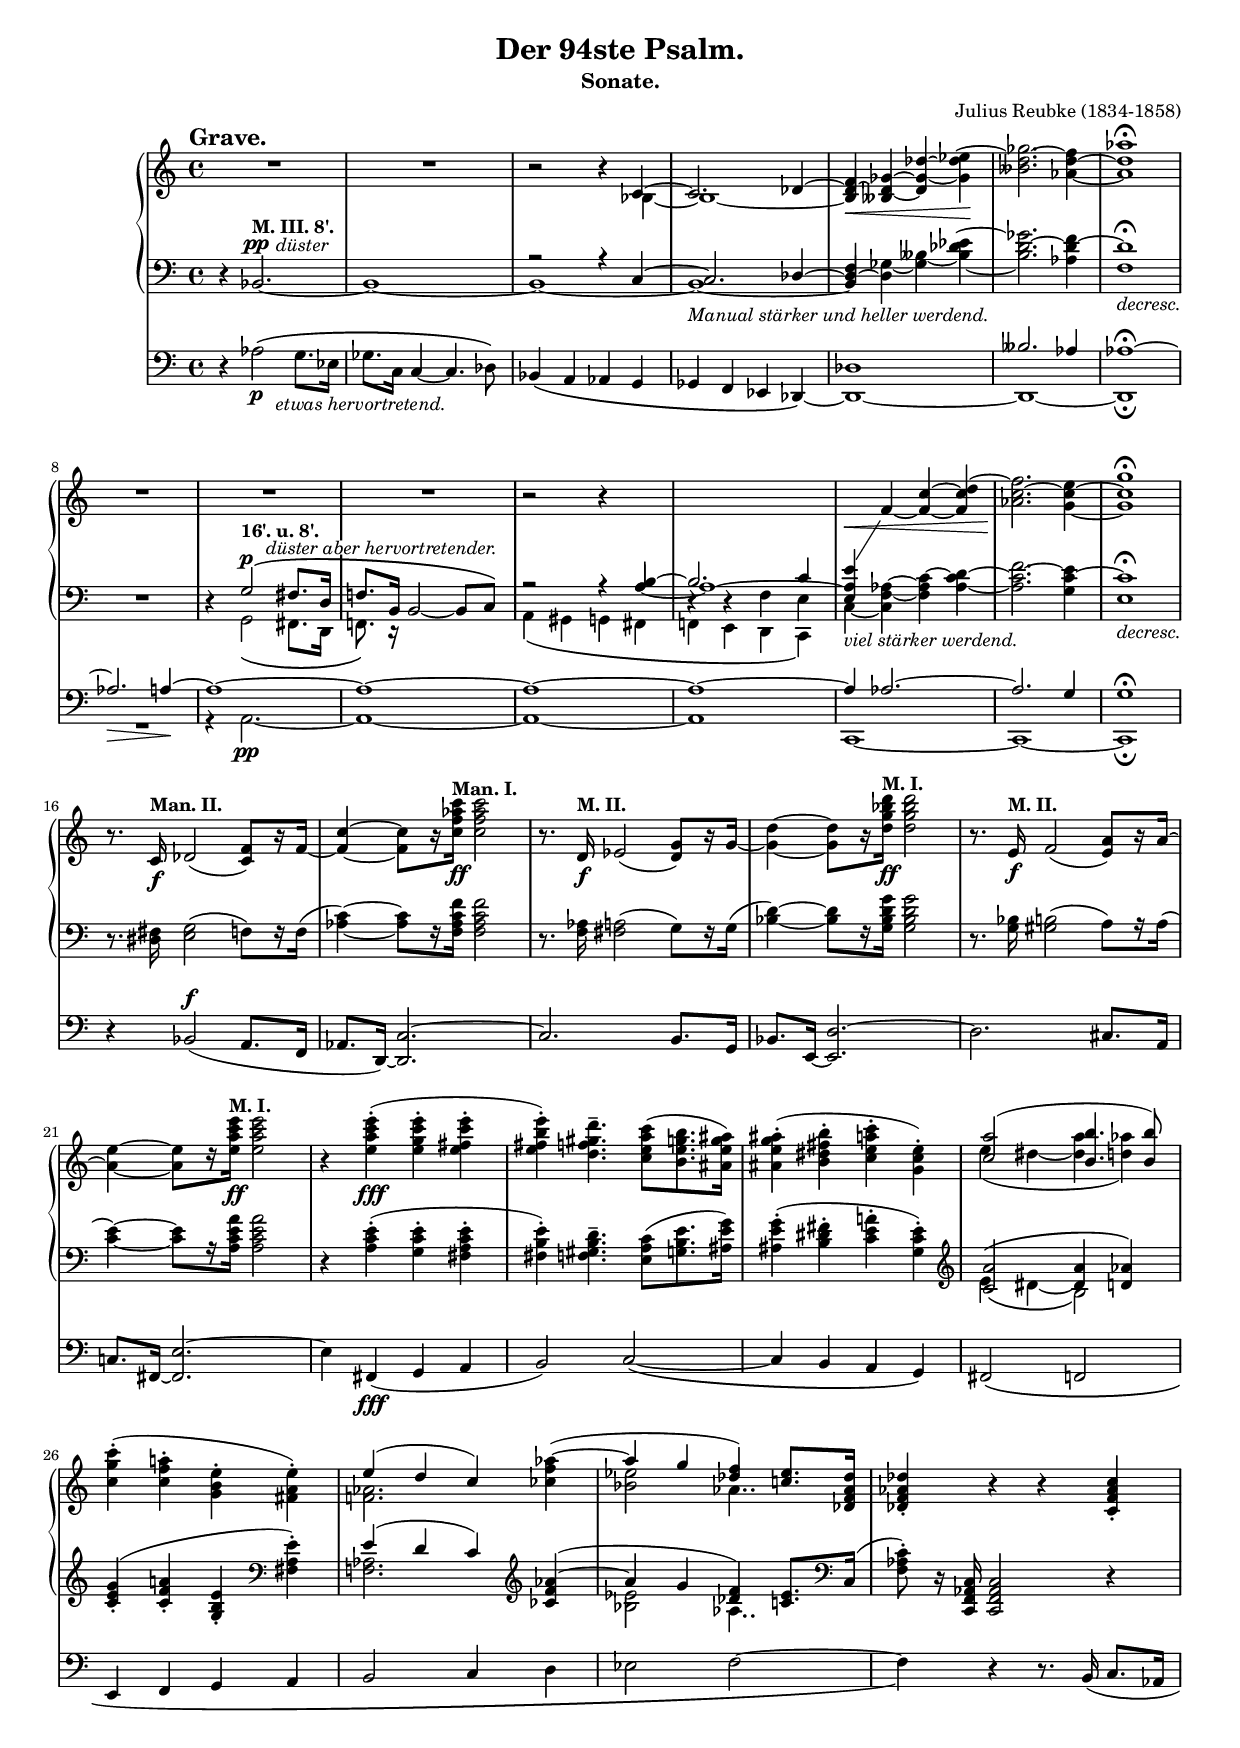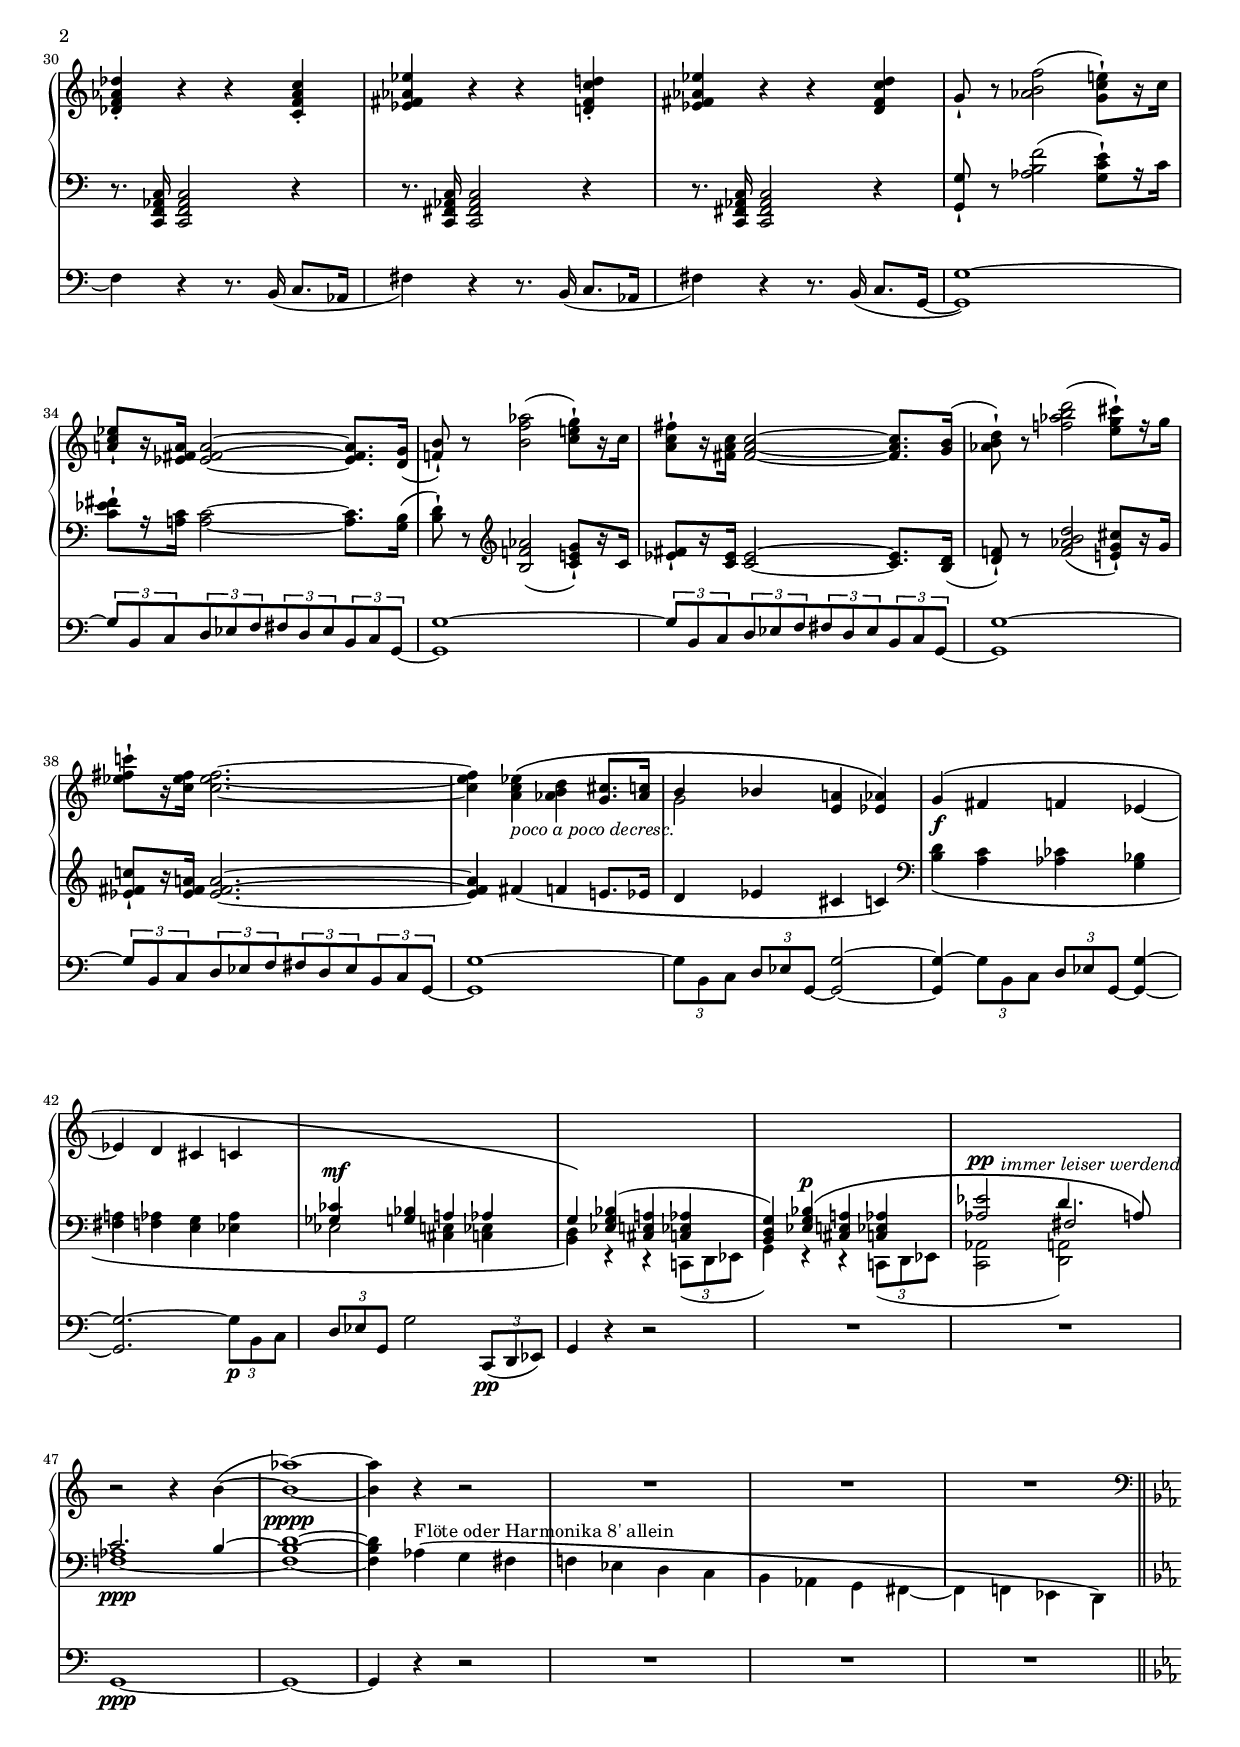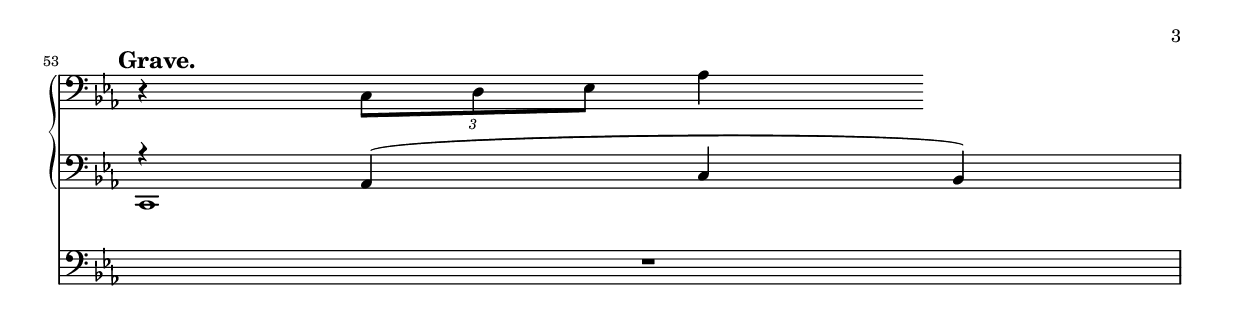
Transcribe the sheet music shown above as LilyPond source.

\version "2.12.0"
#(set-global-staff-size 16)

\header {
  title = "Der 94ste Psalm."
  subtitle = "Sonate."
  composer = "Julius Reubke (1834-1858)"
}

\layout {
  \context {
    \Staff
    \override TextScript #'staff-padding = #1
    \override VerticalAxisGroup #'minimum-Y-extent = #'(-2 . 2)
  }
  \context {
    \Voice
    \override TextSpanner #'dash-period = #5
    \override TextSpanner #'dash-fraction = #0.15
    
  }
}

scoreSetup = <<
  \new Devnull = "breaks" { }
  \new PianoStaff <<
    \new Staff = "rh" {
      \clef treble
      #(set-accidental-style 'modern)
    }
    \new Staff = "lh" {
      \clef bass
      #(set-accidental-style 'modern)
    }
  >>
  \new Staff = "ped" {
    \clef bass
    #(set-accidental-style 'modern)
  }
>>


\version "2.12.0"

breaks = {
  s1*7 \break
  s1*8 \break
}

global = {
  \time 4/4
  \key c \major
}

oops = \once \override Staff.NoteColumn #'ignore-collision = ##t

tempoMark = {
  \once \override Score.RehearsalMark #'self-alignment-X = #LEFT
  \once \override Score.RehearsalMark #'break-align-symbols = #'(time-signature key-signature)
  \once \override Staff.TimeSignature #'break-align-anchor-alignment = #LEFT
  \mark \markup \bold Grave.
}

music = {
  % bar 1 - 7
  <<
    \context Staff = "rh" \relative c' {
      \global
      \tempoMark
      R1*2 |
      r2 r4
      <<
        {
          \voiceOne
          c4~ |
          c2. des4~ |
          \once \override Tie #'staff-position = #-3.5
          <des~ f>\<
        }
        \new Voice {
          \voiceTwo
          bes4~ |
          bes1~ |
          \voiceOne
          \oops bes4
        }
      >>
      \oneVoice
      <beses des~ ges~> <des ges~ des'~> <ges des'~ es>\! |
      <beses des~ ges>2. <as~ des~ f>4 |
      <as des as'>1\fermata
    }
    \context Staff = "lh" \relative c {
      \global
      \clef bass
      r4 bes2.~^\pp
      -\tweak #'X-offset #3 ^\markup \whiteout \italic düster
      ^\markup \whiteout \bold { M. III. 8'. }
      bes1~ |
      <<
        {
          \voiceTwo
          bes1~ |
          bes1~
          _\markup \italic { Manual stärker und heller werdend. }
          |
          \voiceOne
          \oops
          bes4
        }
        \new Voice {
          \voiceOne
          r2 r4 c~ |
          c2. des4~ |
          <des~ f>
          \oneVoice
          <des ges~> <ges beses~> <beses~ des~ es> |
          <beses des~ ges>2. <as des~ f>4 |
          <f des'>1\fermata
          _\markup\italic { decresc. }
        }
      >>
      
    }
    \context Staff = "ped" \relative c' {
      r4 as2\(
      \p
      -\tweak #'X-offset #3 -\markup \italic { etwas hervortretend. }
      g8. es16 |
      ges8. c,16 c4~ c4. des8\) |
      bes4\( a as g |
      ges f es des~\) |
      <<
        {
          \voiceTwo
          des1~ |
          des~ |
          des \fermata
        }
        \new Voice = "p2" {
          \voiceOne
          des'1 |
          beses'2. as4 |
          as1~\fermata
        }
      >>
    }
  >>
  % bar 8 - 15
  <<
    \context Staff = "rh" \relative c' {
      R1 R1 R1 r2 r4 s | s1 | s1\< | s1\!
      
    }
    \context Staff = "lh" \relative c' {
      R1 |
      r4
      <<
        {
          g2\(^\p
          -\tweak #'X-offset #3
          ^\markup \whiteout \italic { düster aber hervortretender. }
          ^\markup \bold { 16'. u. 8'. }
          fis8. d16 |
          f8. b,16 \oneVoice b2~ b8 c\) |
          \voiceTwo
          a4\( gis g fis |
          f e d c\) |
          c'~ 
          _\markup \italic { viel stärker werdend. }
          \oneVoice
          <c f~ as~> <f as c~> <as~ c~ d> |
          <as c~ f>2. <g c~ e>4 |
          <e c'>1\fermata
          _\markup\italic { decresc. }
        } \\ {
          g,2\( fis8. d16 |
          f8.\) r16 s2. |
          \voiceOne
          r2 r4 <a' b~>4 |
          \once \override Dots #'extra-offset = #'(0 . 0.5)
          b2. c4
        } \\ {
          s2. s1 s2.
          \voiceThree \shiftOff
          \oops a4_~ |
          \shiftOnnn
          \once \override Tie #'staff-position = #4
          a1~ <e a e'>4
          \set followVoice = ##t
          \change Staff = "rh"
          \oneVoice
          f'~ <f~ c'~> <f c'~ d> |
          <as c~ f>2. <g~ c~ e>4 |
          <g c g'>1\fermata
        } \\ {
          s2. s1 s1 |
          d,4\rest d\rest
          \shiftOff
          \override Stem #'length = #5
          \oops f \oops e~ |
          \revert Stem #'length
        }
      >>
    }
    \context Staff = "ped" \relative c' {
      <<
        \context Voice = "p2" {
          as2._\> a4~\! |
          a1~ a~ a~ a~ |
          a4 as2.~ |
          as2. g4 |
          g1\fermata
        }
        {
          \voiceTwo
          R1 |
          r4 a,2.~\pp |
          a1~ a~ a c,~ c~ |
          c\fermata
        }
      >>
    }
  >>
  % bar 16 - 52
  <<
    \context Staff = "rh" \relative c' {
      r8. c16\f
      ^\markup \bold { Man. II. }
      des2( <c f>8)[ r16 f]~ |
      <f c'>4~ <f c'>8[ r16 <c' f as c>]\ff
      ^\markup \bold { Man. I. }
      <c f as c>2 |
      r8. d,16\f
      ^\markup \bold { M. II. }
      es2( <d g>8)[ r16 g]~ |
      <g d'>4~ <g d'>8[ r16 <d' g bes d>]\ff
      ^\markup \bold { M. I. }
      <d g bes d>2 |
      r8. e,16\f
      ^\markup \bold { M. II. }
      f2( <e a>8)[ r16 a]~ |
      <a e'>4~ <a e'>8[ r16 <e' a c e>]\ff
      ^\markup \bold { M. I. }
      <e a c e>2 |
      r4 <e a c e>(-.\fff <e g c e>-. <e fis c' e>-. |
      <e fis b e>-.) <d f gis d'>4.-- <c e a c>8[( <b e g b>8. <ais e' g ais>16)] |
      <ais e' g ais>4-.( <b dis fis b>-. <c e a c>-. <g c e>-.) |
      <<
        {
          <c a'>2( <b b'>4. <b b'>8)
        } \\ {
          e4( dis~ <dis a'> <d as'>)
        } 
      >> |
      <c g' c>4-.( <c f a>-. <g b e>-. <fis a e'>-.) |
      <<
        {
          e'4( d c) \oneVoice <ces f as~>( |
          \voiceOne
          as' g <des f>) <c es>8.
          \oneVoice
          <des, f as des>16
        } \\ {
          <f as>2. s4 |
          <bes es>2 as4.. s16
        }
      >>
      <des, f as des>4-. r r <c f as c>-. |
      <des f as des>4-. r r <c f as c>-. |
      <es fis as es'> r r <d fis c' d>-. |
      <es fis as es'> r r <d fis c' d> |
      g8-| r <as b f'>2( <g c e>8[-|) r16 c] |
      <a c es>8[-| r16 <es fis a>] <es fis a>2~ <es fis a>8. <d g>16( |
      <f b>8)-| r <b f' as>2( <c e g>8[)-| r16 c] |
      <a c fis>8-|[ r16 <fis a c>] <fis a c>2~ <fis a c>8. <g b>16( |
      <as b d>8)-| r <f' as b d>2( <e g cis>8[)-| r16 g] |
      <es fis c'>8-|[ r16 <c es fis>] <c es fis>2.~ |
      <c es fis>4 <a c es>\(
      _\markup\italic "poco a poco decresc." % TODO: make into spanner
      <as b d> <g cis>8. <as c>16 |
      << { b4 bes } \\ g2 >> <e a>4 <es as>\) |
      g^\(\f fis f es~ es d cis c |
      \change Staff = "lh"
      \voiceOne
      <ges ces>^\mf <g bes> a as |
      g\)
      \oneVoice
      \change Staff = "rh"
      s2. | s1*2 |
      r2 r4 b'(~ |
      <b as'>1~) |
      <b as'>4 r r2 |
      R1*3 |
    }
    \context Staff = "lh" \relative c {
      r8. <dis fis>16 <e g>2( f8)[ r16 f]( |
      <as c>4~) <as c>8[ r16 <f as c f>] <f as c f>2 |
      r8. <f as>16 <fis a>2( g8)[ r16 g]( |
      <bes d>4~) <bes d>8[ r16 <g bes d g>] <g bes d g>2 |
      r8. <g bes>16 <gis b>2( a8)[ r16 a]( |
      <c e>4~) <c e>8[ r16 <a c e a>] <a c e a>2 |
      r4 <a c e>(-. <g c e>-. <fis a c e>-. |
      <fis b e>-.) <f gis b d>4.-- <e a c>8[( <g b e>8. <ais e' g>16)] |
      <ais e' g>4-.( <b dis fis>-. <c e a>-. <g c e>-.) |
      \clef treble
      <<
        {
          <c a'>2_\( \voiceTwo b\)
        } \\ {
          e4^\( dis~ \voiceOne <dis a'> <d as'>\)
        }
      >> |
      <c e g>4-.( <c f a>-. <g b e>-. \clef bass <fis a e'>-.) |
      <<
        {
          e'4( d c) \oneVoice \clef treble <ces f as^~>^( |
          \voiceOne
          as' g <des f>) <c es>8.
          \oneVoice \clef bass
          c,16( |
          <f as c>8-.)
        } \\ {
          <f as>2. s4 |
          <bes es>2 as4..
        }
      >>
      r16 <c,, f as c> <c f as c>2 r4 |
      r8. <c f as c>16 <c f as c>2 r4 |
      r8. <c fis as c>16 <c fis as c>2 r4 |
      r8. <c fis as c>16 <c fis as c>2 r4 |
      <g' g'>8-| r <as' b f'>2( <g c e>8[-|) r16 c] |
      <c es fis>8[-| r16 <a c>] <a c>2~ <a c>8. <g b>16( |
      <b d>8)-| r \clef treble <b f' as>2( <c e g>8[)-| r16 c] |
      <es fis>8-|[ r16 <c es>] <c es>2~ <c es>8. <b d>16( |
      <d f>8)-| r <f as b d>2( <e g cis>8[)-| r16 g] |
      <es fis c'>8-|[ r16 <es fis a>] <es fis a>2.~ |
      <es fis a>4 fis\( f e8. es16 d4 es cis c\) |
      \clef bass
      <b d>_\( <a c> <as ces> <g bes> |
      <fis a> <f as> <e g> <es as> |
      \voiceTwo
      es2 <cis e>4 <c es> |
      <b d>\)
      <<
        {
          <es g bes>( <cis e a> <c es as> |
          <b d g>) <es g bes>\(^\p <cis e a> <c es as> |
          <as' es'>2
          ^\pp
          -\tweak #'X-offset #3 ^\markup \italic { immer leiser werdend }
          d4. a8\) |
          c2. b4~ |
          <b d>1~^\pppp \voiceTwo \oops <b d>4
        } \\ {
          r4 r \times 2/3 { c,,8( d es } |
          g4) r r \times 2/3 { c,8( d es } |
          <c as'>2 <d a'>) |
          <f'~ as>1\ppp |
          f~ |
          f4
        } \\ {
          s2. | s1 s2 fis
        }
      >>
      as4^\(
      ^\markup { Flöte oder Harmonika 8' allein }
      g fis |
      f es d c |
      b as g fis~ |
      fis f es d\) |
      \bar "||"
    }
    \context Staff = "ped" \relative c {
      r4 bes2(^\f a8. f16 |
      as8. d,16~) <d c'^~>2. |
      c'2. b8. g16 |
      bes8. e,16~<e d'^~>2. |
      d'2. cis8. a16 |
      c8. fis,16~<fis e'^~>2. |
      e'4 fis,(\fff g a |
      b2)
      \once \override Tie #'staff-position = #-2
      c\(~ |
      c4 b a g\) |
      fis2_\( f |
      e4 f g a |
      b2 c4 d |
      es2 f~ |
      f4\) r r8. b,16_( c8. as16 |
      f'4) r r8. b,16_( c8. as16 |
      fis'4) r r8. b,16_( c8. as16 |
      fis'4) r r8. b,16_( c8. g16~ |
      <g g'^~>1) |
      \set tupletSpannerDuration = #(ly:make-moment 1 4)
      \times 2/3 {
        g'8[ b, c d es f fis d es b c g~] 
      }
      <g g'^~>1 |
      \times 2/3 {
        g'8[ b, c d es f fis d es b c g~] 
      }
      <g g'^~>1 |
      \times 2/3 {
        g'8[ b, c d es f fis d es b c g~] 
      }
      <g g'^~>1 |
      \times 2/3 {
        g'8 b, c d es g,~
      }
      <g g'>2~ |
      <g g'~>4
      \times 2/3 {
        g'8 b, c d es g,~
      }
      <g g'>4~ |
      <g g'~>2.
      \times 2/3 {
        g'8\p b, c | d es g,~
      }
      g'2 \times 2/3 { c,,8(\pp d es) }
      g4 r r2 |
      R1*2 |
      g1~\ppp |
      g~ |
      g4 r r2 |
      R1*3 |
    }
  >>
}

%%master: psalm94.ly


gravePart = <<
  \context Devnull \breaks
  \music
>>

\version "2.12.0"

global = {
  \key c \minor
}

breaks = { }

tempoMark = {
  \once \override Score.RehearsalMark #'self-alignment-X = #LEFT
  \once \override Score.RehearsalMark #'break-align-symbols = #'(time-signature key-signature)
  \once \override Staff.TimeSignature #'break-align-anchor-alignment = #LEFT
  \mark \markup \bold Grave.
}

music = {
  <<
    \context Staff = "rh" \relative c {
      \clef bass
      \global
      \tempoMark
      r4 \times 2/3 { c8 d es } as4
      
    }
    \context Staff = "lh" \relative c {
      \clef bass
      \global
      <<
        {
          r4 as( c bes)
        } \\ {
          c,1
        }
      >>
    }
    \context Staff = "ped" \relative c, {
      \clef bass
      \global
      R1
    }
  >>
}

%%master: psalm94.ly


larghettoPart = <<
  \context Devnull \breaks
  \music
>>

\score {
  {
    \scoreSetup
    \gravePart
    \context Devnull \pageBreak
    \larghettoPart
    
  }
}
